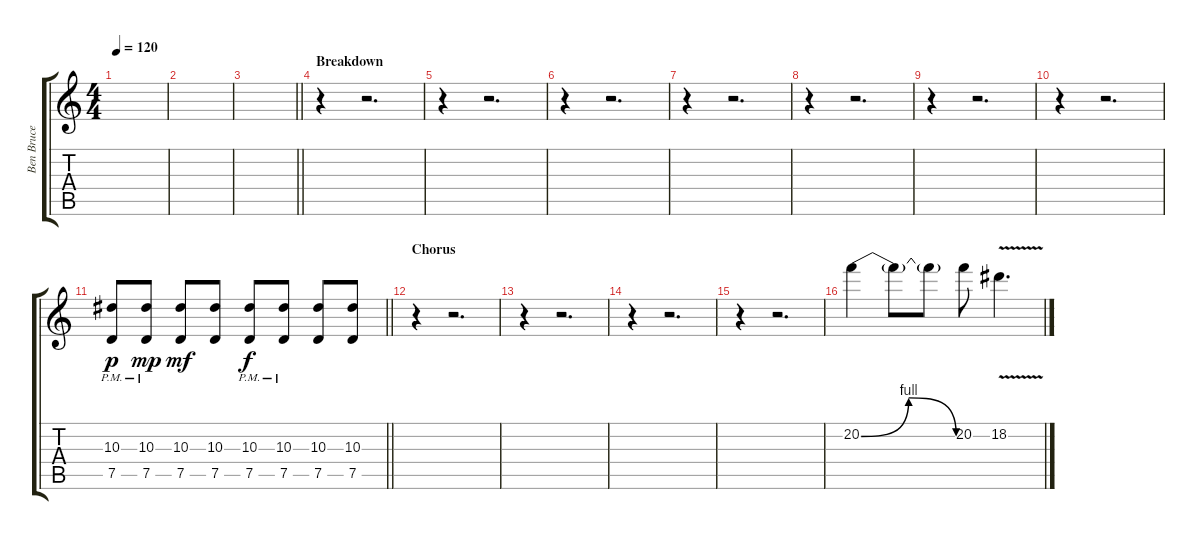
\track ("Ben Bruce (Solo Guitar)" "Ben Bruce ") {instrument distortionguitar}
\staff {score tabs}
\tuning (D4 A3 F3 C3 G2 C2) {hide}
\ts (4 4)
\tempo 120
\clef g2
\ks c
|
|
\barLineRight lightlight
|
\section ("" "Breakdown")
r.4 r.2{d} |
r.4 r.2{d} |
r.4 r.2{d} |
r.4 r.2{d} |
r.4 r.2{d} |
r.4 r.2{d} |
r.4 r.2{d} |
\barLineRight lightlight
(10.3{pm} 7.5{pm}).8{dy p} (10.3{pm} 7.5{pm}).8{dy mp} (10.3 7.5).8{dy mf} (10.3 7.5).8 (10.3{pm} 7.5{pm}).8{dy f} (10.3{pm} 7.5{pm}).8 (10.3 7.5).8 (10.3 7.5).8 |
\section ("" "Chorus")
r.4 r.2{d} |
r.4 r.2{d} |
r.4 r.2{d} |
r.4 r.2{d} |
20.2{be (bendrelease 0 0 15 4 50 4 60 0)}.4 20.2{t}.8 20.2{t}.8 20.2.8 18.2{v}.4{d}
